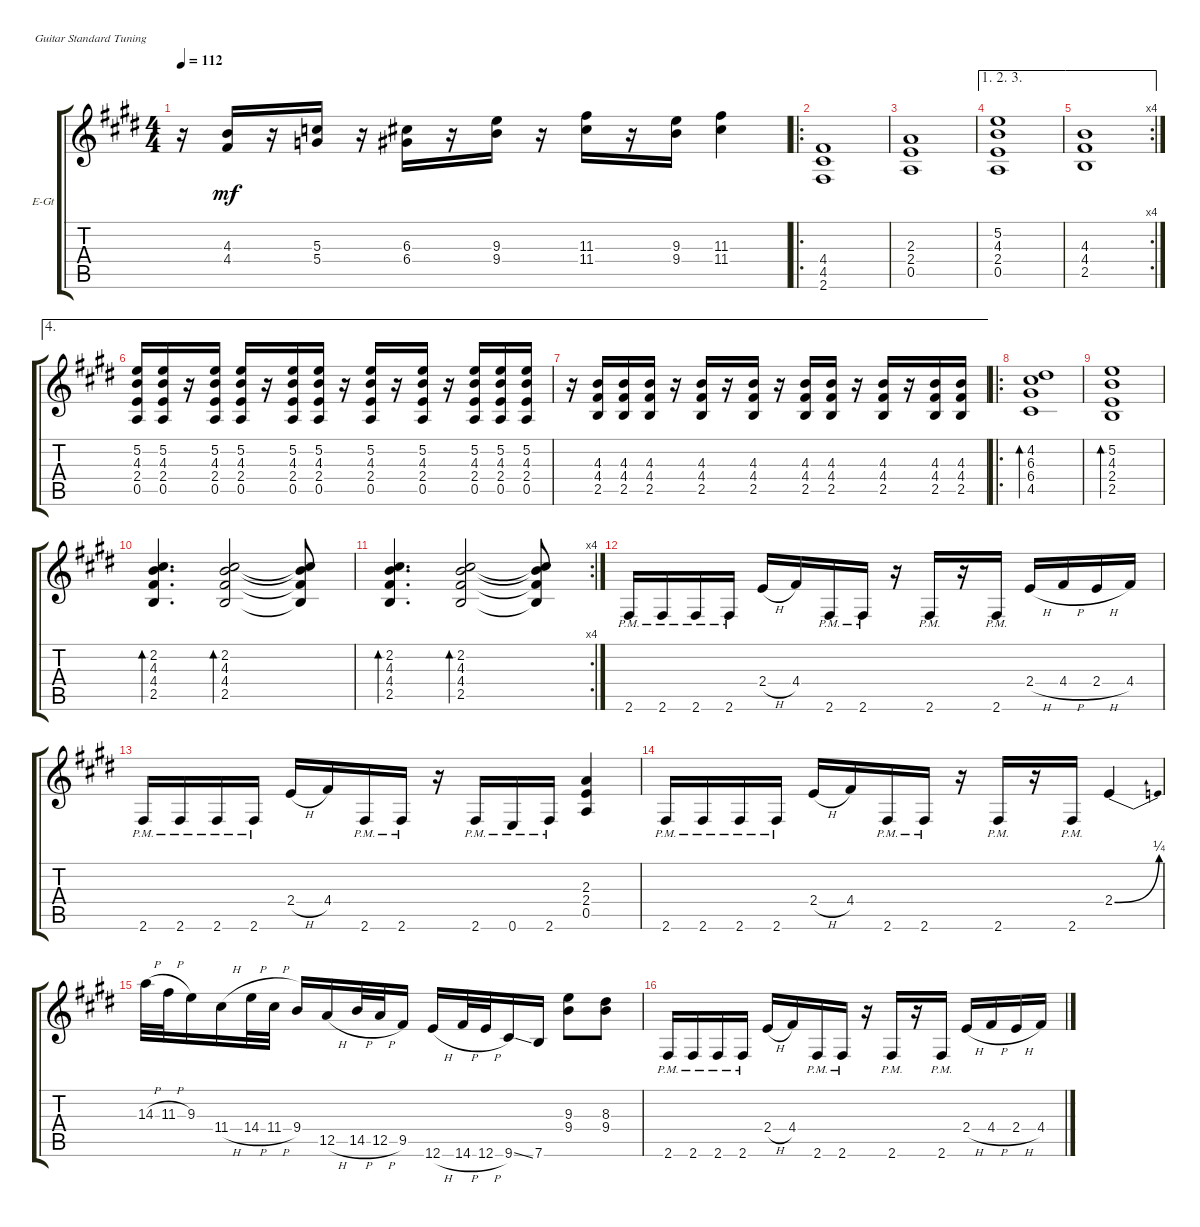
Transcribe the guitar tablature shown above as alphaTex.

\defaultSystemsLayout 4
\bracketExtendMode groupsimilarinstruments
\firstSystemTrackNameOrientation horizontal
\otherSystemsTrackNameOrientation horizontal
\track ("Electric Guitar" "E-Gt") {instrument overdrivenguitar}
\staff {score tabs}
\tuning (E4 B3 G3 D3 A2 E2)
\ts (4 4)
\tempo 112
\clef g2
\ks e
r.16{dy mf} (4.4 4.3).16 r.16 (5.4 5.3).16 r.16 (6.4 6.3).16 r.16 (9.4 9.3).16 r.16 (11.4 11.3).16 r.16 (9.4 9.3).16 (11.4 11.3).4 |
\ro
(2.6 4.5 4.4).1 |
(0.5 2.4 2.3).1 |
\ae (1 2 3)
(0.5 2.4 4.3 5.2).1 |
\ae (1 2 3)
\rc 4
(2.5 4.4 4.3).1 |
\ae 4
(0.5 2.4 4.3 5.2).16 (0.5 2.4 4.3 5.2).16 r.16 (0.5 2.4 4.3 5.2).16 (0.5 2.4 4.3 5.2).16 r.16 (0.5 2.4 4.3 5.2).16 (0.5 2.4 4.3 5.2).16 r.16 (0.5 2.4 4.3 5.2).16 r.16 (0.5 2.4 4.3 5.2).16 r.16 (0.5 2.4 4.3 5.2).16 (0.5 2.4 4.3 5.2).16 (0.5 2.4 4.3 5.2).16 |
\ae 4
r.16 (2.5 4.4 4.3).16 (2.5 4.4 4.3).16 (2.5 4.3 4.4).16 r.16 (2.5 4.4 4.3).16 r.16 (2.5 4.3 4.4).16 r.16 (2.5 4.4 4.3).16 (2.5 4.3 4.4).16 r.16 (2.5 4.4 4.3).16 r.16 (2.5 4.3 4.4).16 (2.5 4.3 4.4).16 |
\ro
(4.5 6.4 6.3 4.2).1{bd 48} |
(2.5 2.4 4.3 5.2).1{bd 45} |
(2.5 4.4 4.3 2.2).4{d bd 45} (2.5 4.4 4.3 2.2).2{bd 45} (2.5{t} 4.4{t} 4.3{t} 2.2{t}).8 |
\rc 4
(2.5 4.4 4.3 2.2).4{d bd 45} (2.5 4.4 4.3 2.2).2{bd 45} (2.5{t} 4.4{t} 4.3{t} 2.2{t}).8 |
2.6{pm}.16 2.6{pm}.16 2.6{pm}.16 2.6{pm}.16 2.4{h}.16 4.4.16 2.6{pm}.16 2.6{pm}.16 r.16 2.6{pm}.16 r.16 2.6{pm}.16 2.4{h}.16 4.4{h}.16 2.4{h}.16 4.4.16 |
2.6{pm}.16 2.6{pm}.16 2.6{pm}.16 2.6{pm}.16 2.4{h}.16 4.4.16 2.6{pm}.16 2.6{pm}.16 r.16 2.6{pm}.16 0.6{pm}.16 2.6{pm}.16 (0.5 2.4 2.3).4 |
2.6{pm}.16 2.6{pm}.16 2.6{pm}.16 2.6{pm}.16 2.4{h}.16 4.4.16 2.6{pm}.16 2.6{pm}.16 r.16 2.6{pm}.16 r.16 2.6{pm}.16 2.4{be (bend 0 0 59.4 1)}.4 |
14.3{h}.32 11.3{h}.32 9.3.16 11.4{h}.16 14.4{h}.32 11.4{h}.32 9.4.16 12.5{h}.16 14.5{h}.32 12.5{h}.32 9.5.16 12.6{h}.16 14.6{h}.32 12.6{h}.32 9.6{ss}.16 7.6.16 (9.4 9.3).8 (9.4 8.3).8 |
2.6{pm}.16 2.6{pm}.16 2.6{pm}.16 2.6{pm}.16 2.4{h}.16 4.4.16 2.6{pm}.16 2.6{pm}.16 r.16 2.6{pm}.16 r.16 2.6{pm}.16 2.4{h}.16 4.4{h}.16 2.4{h}.16 4.4.16
